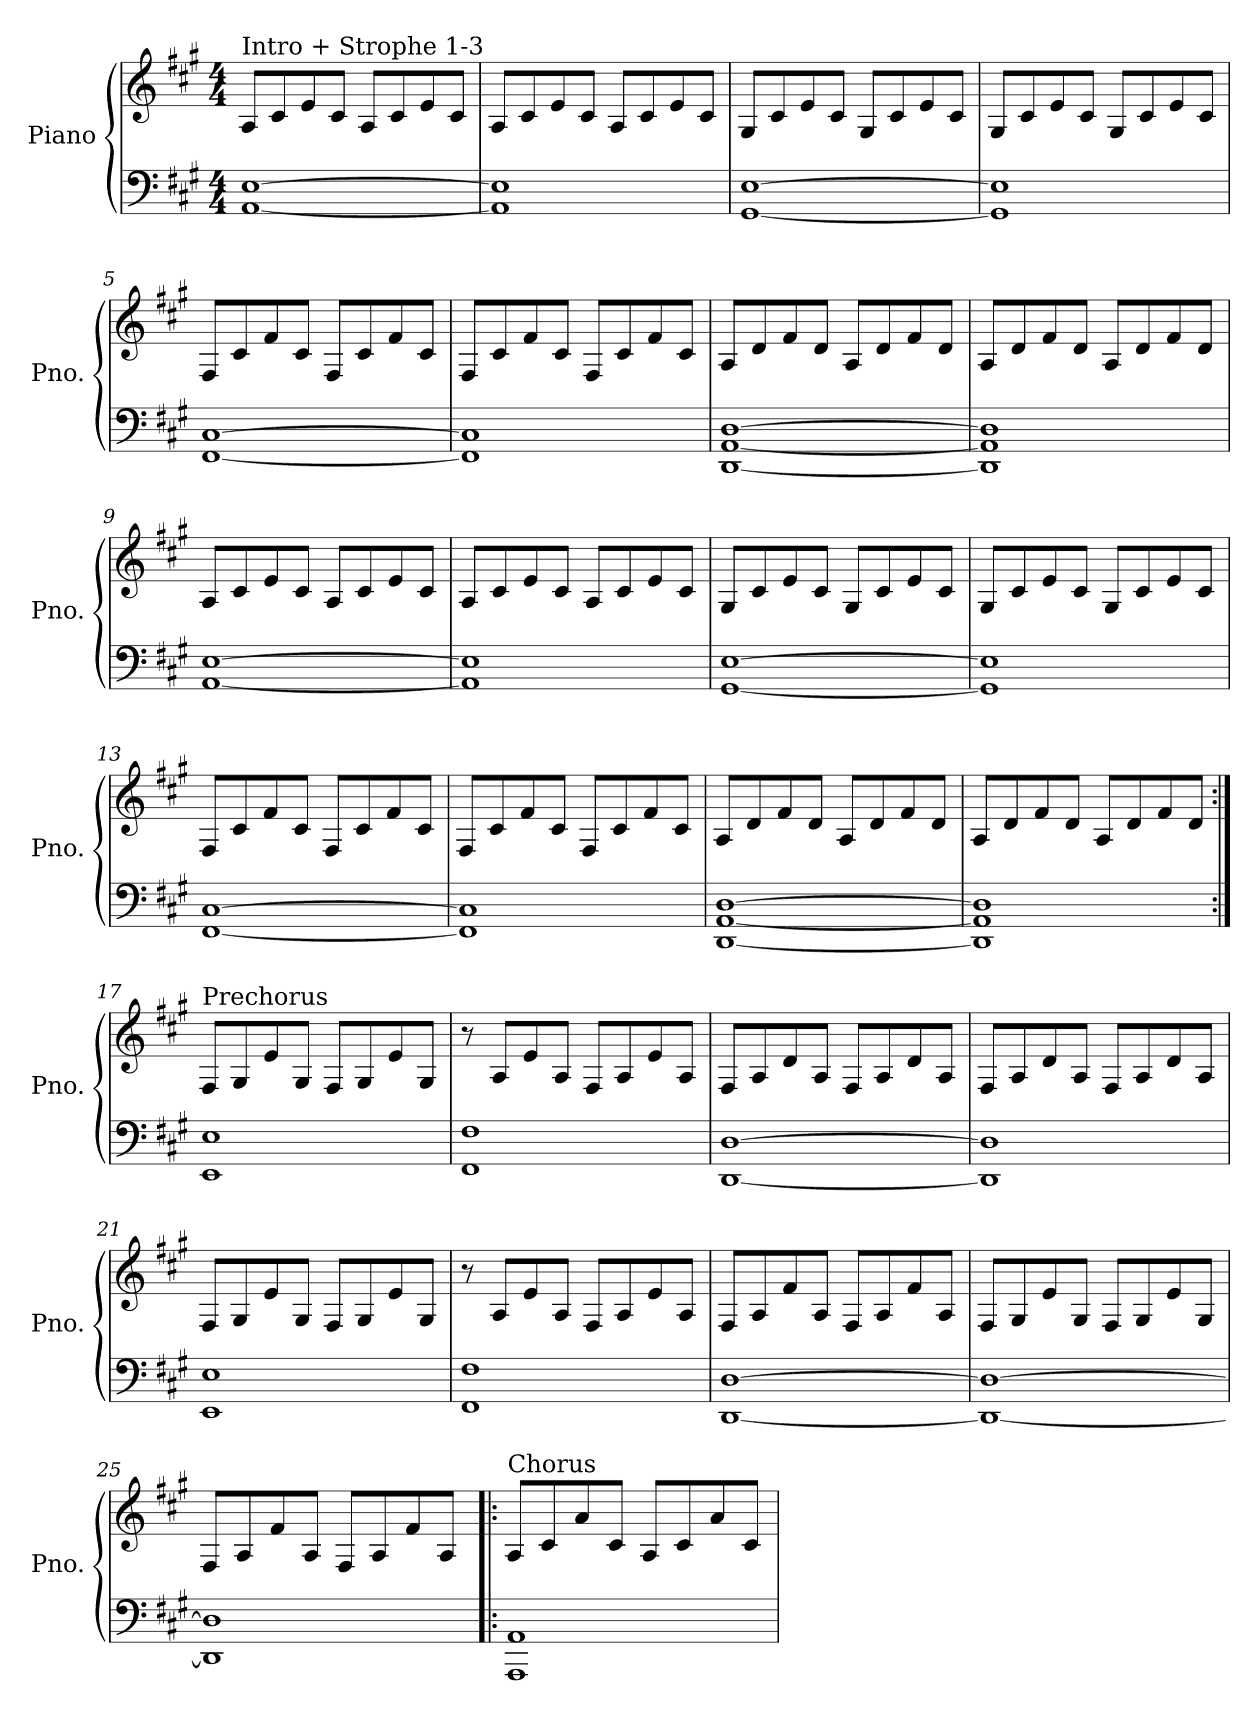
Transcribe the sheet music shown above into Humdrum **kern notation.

**kern	**kern
*part1	*part1
*staff2	*staff1
*I"Piano	*
*I'Pno.	*
*clefF4	*clefG2
*k[f#c#g#]	*k[f#c#g#]
*M4/4	*M4/4
*MM130	*MM130
=1	=1
!	!LO:TX:t=Intro + Strophe 1-3
[1AA [1E	8A/L
.	8c#/
.	8e/
.	8c#/J
.	8A/L
.	8c#/
.	8e/
.	8c#/J
=2	=2
1AA] 1E]	8A/L
.	8c#/
.	8e/
.	8c#/J
.	8A/L
.	8c#/
.	8e/
.	8c#/J
=3	=3
[1GG# [1E	8G#/L
.	8c#/
.	8e/
.	8c#/J
.	8G#/L
.	8c#/
.	8e/
.	8c#/J
=4	=4
1GG#] 1E]	8G#/L
.	8c#/
.	8e/
.	8c#/J
.	8G#/L
.	8c#/
.	8e/
.	8c#/J
!!LO:LB:g=z
=5	=5
[1FF# [1C#	8F#/L
.	8c#/
.	8f#/
.	8c#/J
.	8F#/L
.	8c#/
.	8f#/
.	8c#/J
=6	=6
1FF#] 1C#]	8F#/L
.	8c#/
.	8f#/
.	8c#/J
.	8F#/L
.	8c#/
.	8f#/
.	8c#/J
=7	=7
[1DD [1AA [1D	8A/L
.	8d/
.	8f#/
.	8d/J
.	8A/L
.	8d/
.	8f#/
.	8d/J
=8	=8
1DD] 1AA] 1D]	8A/L
.	8d/
.	8f#/
.	8d/J
.	8A/L
.	8d/
.	8f#/
.	8d/J
!!LO:LB:g=z
=9	=9
[1AA [1E	8A/L
.	8c#/
.	8e/
.	8c#/J
.	8A/L
.	8c#/
.	8e/
.	8c#/J
=10	=10
1AA] 1E]	8A/L
.	8c#/
.	8e/
.	8c#/J
.	8A/L
.	8c#/
.	8e/
.	8c#/J
=11	=11
[1GG# [1E	8G#/L
.	8c#/
.	8e/
.	8c#/J
.	8G#/L
.	8c#/
.	8e/
.	8c#/J
=12	=12
1GG#] 1E]	8G#/L
.	8c#/
.	8e/
.	8c#/J
.	8G#/L
.	8c#/
.	8e/
.	8c#/J
!!LO:LB:g=z
=13	=13
[1FF# [1C#	8F#/L
.	8c#/
.	8f#/
.	8c#/J
.	8F#/L
.	8c#/
.	8f#/
.	8c#/J
=14	=14
1FF#] 1C#]	8F#/L
.	8c#/
.	8f#/
.	8c#/J
.	8F#/L
.	8c#/
.	8f#/
.	8c#/J
=15	=15
[1DD [1AA [1D	8A/L
.	8d/
.	8f#/
.	8d/J
.	8A/L
.	8d/
.	8f#/
.	8d/J
=16	=16
1DD] 1AA] 1D]	8A/L
.	8d/
.	8f#/
.	8d/J
.	8A/L
.	8d/
.	8f#/
.	8d/J
!!LO:LB:g=z
=17:|!	=17:|!
!	!LO:TX:t=Prechorus
1EE 1E	8F#/L
.	8G#/
.	8e/
.	8G#/J
.	8F#/L
.	8G#/
.	8e/
.	8G#/J
=18	=18
1FF# 1F#	8r
.	8A/L
.	8e/
.	8A/J
.	8F#/L
.	8A/
.	8e/
.	8A/J
=19	=19
[1DD [1D	8F#/L
.	8A/
.	8d/
.	8A/J
.	8F#/L
.	8A/
.	8d/
.	8A/J
=20	=20
1DD] 1D]	8F#/L
.	8A/
.	8d/
.	8A/J
.	8F#/L
.	8A/
.	8d/
.	8A/J
!!LO:PB:g=z
=21	=21
1EE 1E	8F#/L
.	8G#/
.	8e/
.	8G#/J
.	8F#/L
.	8G#/
.	8e/
.	8G#/J
=22	=22
1FF# 1F#	8r
.	8A/L
.	8e/
.	8A/J
.	8F#/L
.	8A/
.	8e/
.	8A/J
=23	=23
[1DD [1D	8F#/L
.	8A/
.	8f#/
.	8A/J
.	8F#/L
.	8A/
.	8f#/
.	8A/J
=24	=24
1DD_ 1D_	8F#/L
.	8G#/
.	8e/
.	8G#/J
.	8F#/L
.	8G#/
.	8e/
.	8G#/J
=25	=25
1DD] 1D]	8F#/L
.	8A/
.	8f#/
.	8A/J
.	8F#/L
.	8A/
.	8f#/
.	8A/J
!!LO:LB:g=z
=26!|:	=26!|:
!	!LO:TX:t=Chorus
1AAA 1AA	8A/L
.	8c#/
.	8a/
.	8c#/J
.	8A/L
.	8c#/
.	8a/
.	8c#/J
=	=
*-	*-
